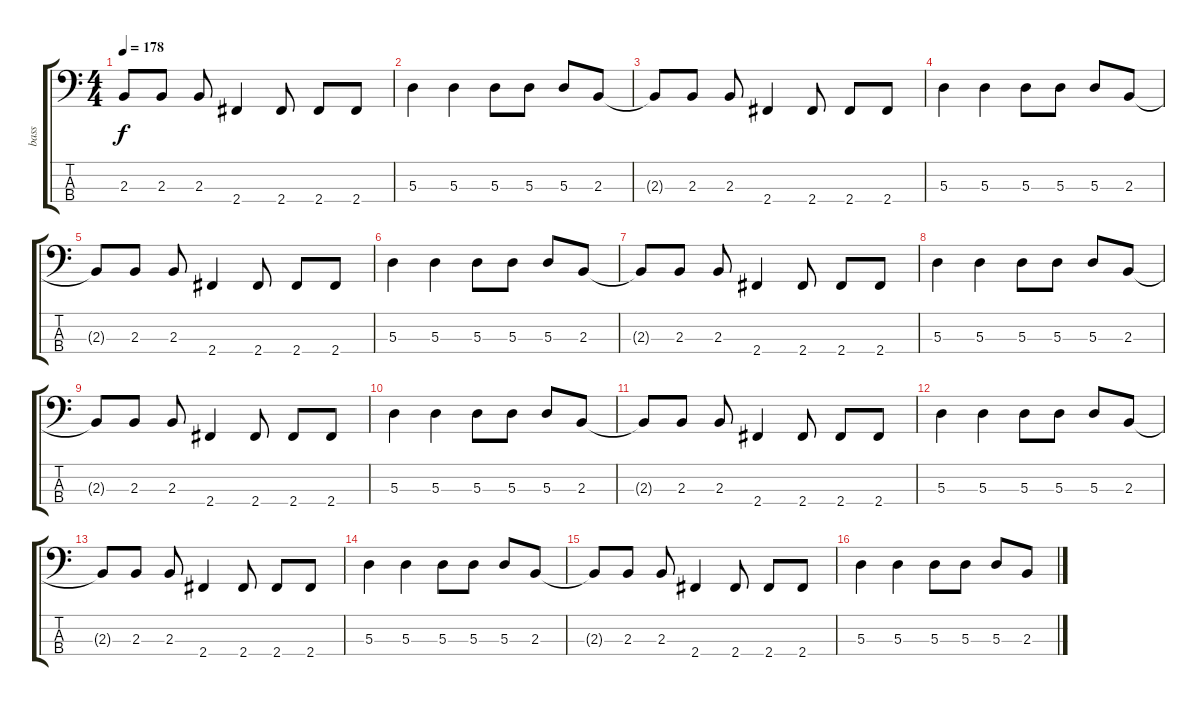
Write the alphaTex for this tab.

\track ("bass" "bass") {instrument electricbassfinger}
\staff {score tabs}
\tuning (G2 D2 A1 E1) {hide}
\ts (4 4)
\tempo 178
\clef f4
\ks c
2.3{t}.8{dy f} 2.3.8 2.3.8 2.4.4 2.4.8 2.4.8 2.4.8 |
5.3.4 5.3.4 5.3.8 5.3.8 5.3.8 2.3.8 |
2.3{t}.8 2.3.8 2.3.8 2.4.4 2.4.8 2.4.8 2.4.8 |
5.3.4 5.3.4 5.3.8 5.3.8 5.3.8 2.3.8 |
2.3{t}.8 2.3.8 2.3.8 2.4.4 2.4.8 2.4.8 2.4.8 |
5.3.4 5.3.4 5.3.8 5.3.8 5.3.8 2.3.8 |
2.3{t}.8 2.3.8 2.3.8 2.4.4 2.4.8 2.4.8 2.4.8 |
5.3.4 5.3.4 5.3.8 5.3.8 5.3.8 2.3.8 |
2.3{t}.8 2.3.8 2.3.8 2.4.4 2.4.8 2.4.8 2.4.8 |
5.3.4 5.3.4 5.3.8 5.3.8 5.3.8 2.3.8 |
2.3{t}.8 2.3.8 2.3.8 2.4.4 2.4.8 2.4.8 2.4.8 |
5.3.4 5.3.4 5.3.8 5.3.8 5.3.8 2.3.8 |
2.3{t}.8 2.3.8 2.3.8 2.4.4 2.4.8 2.4.8 2.4.8 |
5.3.4 5.3.4 5.3.8 5.3.8 5.3.8 2.3.8 |
2.3{t}.8 2.3.8 2.3.8 2.4.4 2.4.8 2.4.8 2.4.8 |
5.3.4 5.3.4 5.3.8 5.3.8 5.3.8 2.3.8
